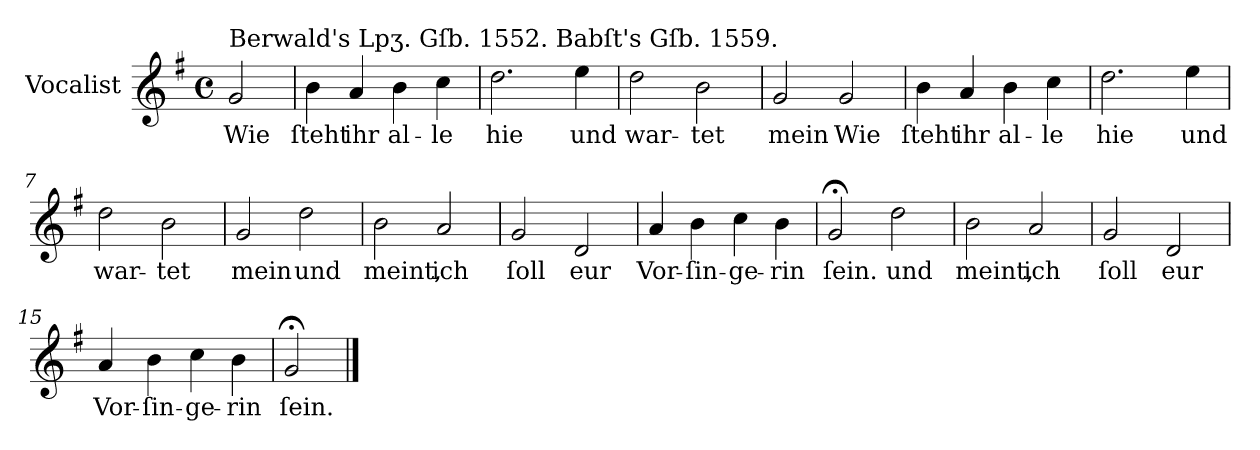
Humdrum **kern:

**kern	**text
*part1	*part1
*staff1	*staff1
*I"Vocalist	*
*k[f#]	*
*G:	*
*M4/4	*
*met(c)	*
=	=
!LO:TX:a:t=Berwald's Lpʒ. Gſb. 1552. Babſt's Gſb. 1559.	!
2g	Wie
=1	=1
4b	ſteht
4a	ihr
4b	al-
4cc	-le
=2	=2
2.dd	hie
4ee	und
=3	=3
2dd	war-
2b	-tet
=4	=4
2g	mein
2g	Wie
=5	=5
4b	ſteht
4a	ihr
4b	al-
4cc	-le
=6	=6
2.dd	hie
4ee	und
=7	=7
2dd	war-
2b	-tet
=8	=8
2g	mein
2dd	und
=9	=9
2b	meint,
2a	ich
=10	=10
2g	ſoll
2d	eur
=11	=11
4a	Vor-
4b	-ſin-
4cc	-ge-
4b	-rin
=12	=12
2g;<	ſein.
2dd	und
=13	=13
2b	meint,
2a	ich
=14	=14
2g	ſoll
2d	eur
=15	=15
4a	Vor-
4b	-ſin-
4cc	-ge-
4b	-rin
=16	=16
2g;<	ſein.
==	==
*-	*-
